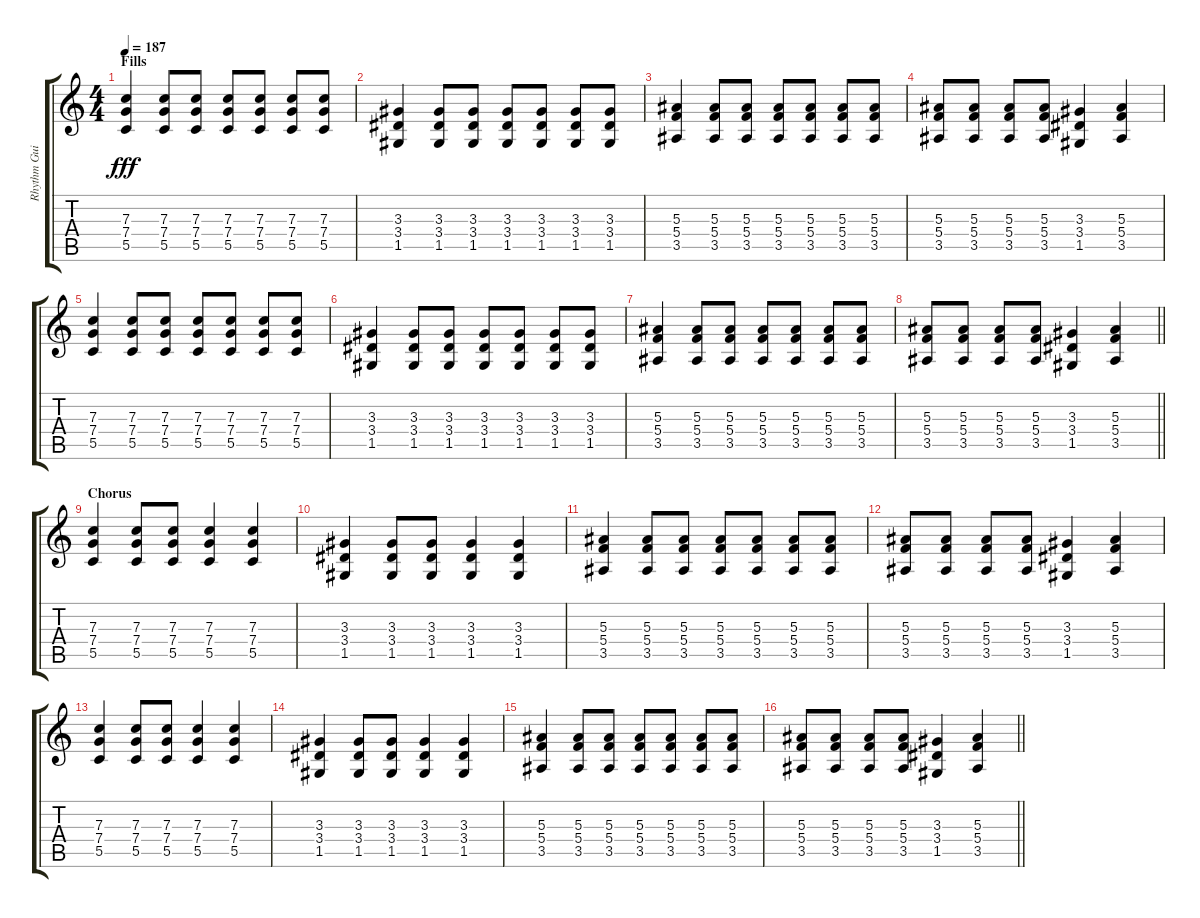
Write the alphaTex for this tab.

\track ("Rhythm Guitar" "Rhythm Gui") {instrument overdrivenguitar}
\staff {score tabs}
\tuning (D4 A3 F3 C3 G2 C2) {hide}
\ts (4 4)
\section ("" "Fills")
\tempo 187
\clef g2
\ks c
(7.3 7.4 5.5).4{dy fff} (7.3 7.4 5.5).8 (7.3 7.4 5.5).8 (7.3 7.4 5.5).8 (7.3 7.4 5.5).8 (7.3 7.4 5.5).8 (7.3 7.4 5.5).8 |
(3.3 3.4 1.5).4 (3.3 3.4 1.5).8 (3.3 3.4 1.5).8 (3.3 3.4 1.5).8 (3.3 3.4 1.5).8 (3.3 3.4 1.5).8 (3.3 3.4 1.5).8 |
(5.3 5.4 3.5).4 (5.3 5.4 3.5).8 (5.3 5.4 3.5).8 (5.3 5.4 3.5).8 (5.3 5.4 3.5).8 (5.3 5.4 3.5).8 (5.3 5.4 3.5).8 |
(5.3 5.4 3.5).8 (5.3 5.4 3.5).8 (5.3 5.4 3.5).8 (5.3 5.4 3.5).8 (3.3 3.4 1.5).4 (5.3 5.4 3.5).4 |
(7.3 7.4 5.5).4 (7.3 7.4 5.5).8 (7.3 7.4 5.5).8 (7.3 7.4 5.5).8 (7.3 7.4 5.5).8 (7.3 7.4 5.5).8 (7.3 7.4 5.5).8 |
(3.3 3.4 1.5).4 (3.3 3.4 1.5).8 (3.3 3.4 1.5).8 (3.3 3.4 1.5).8 (3.3 3.4 1.5).8 (3.3 3.4 1.5).8 (3.3 3.4 1.5).8 |
(5.3 5.4 3.5).4 (5.3 5.4 3.5).8 (5.3 5.4 3.5).8 (5.3 5.4 3.5).8 (5.3 5.4 3.5).8 (5.3 5.4 3.5).8 (5.3 5.4 3.5).8 |
\barLineRight lightlight
(5.3 5.4 3.5).8 (5.3 5.4 3.5).8 (5.3 5.4 3.5).8 (5.3 5.4 3.5).8 (3.3 3.4 1.5).4 (5.3 5.4 3.5).4 |
\section ("" "Chorus")
(7.3 7.4 5.5).4 (7.3 7.4 5.5).8 (7.3 7.4 5.5).8 (7.3 7.4 5.5).4 (7.3 7.4 5.5).4 |
(3.3 3.4 1.5).4 (3.3 3.4 1.5).8 (3.3 3.4 1.5).8 (3.3 3.4 1.5).4 (3.3 3.4 1.5).4 |
(5.3 5.4 3.5).4 (5.3 5.4 3.5).8 (5.3 5.4 3.5).8 (5.3 5.4 3.5).8 (5.3 5.4 3.5).8 (5.3 5.4 3.5).8 (5.3 5.4 3.5).8 |
(5.3 5.4 3.5).8 (5.3 5.4 3.5).8 (5.3 5.4 3.5).8 (5.3 5.4 3.5).8 (3.3 3.4 1.5).4 (5.3 5.4 3.5).4 |
(7.3 7.4 5.5).4 (7.3 7.4 5.5).8 (7.3 7.4 5.5).8 (7.3 7.4 5.5).4 (7.3 7.4 5.5).4 |
(3.3 3.4 1.5).4 (3.3 3.4 1.5).8 (3.3 3.4 1.5).8 (3.3 3.4 1.5).4 (3.3 3.4 1.5).4 |
(5.3 5.4 3.5).4 (5.3 5.4 3.5).8 (5.3 5.4 3.5).8 (5.3 5.4 3.5).8 (5.3 5.4 3.5).8 (5.3 5.4 3.5).8 (5.3 5.4 3.5).8 |
\barLineRight lightlight
(5.3 5.4 3.5).8 (5.3 5.4 3.5).8 (5.3 5.4 3.5).8 (5.3 5.4 3.5).8 (3.3 3.4 1.5).4 (5.3 5.4 3.5).4
